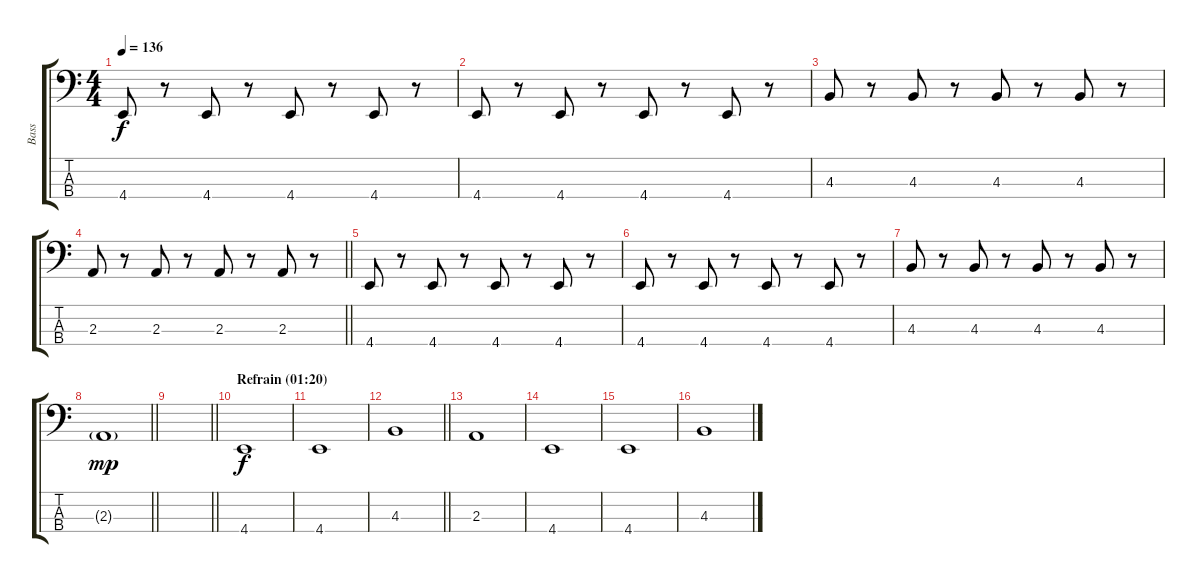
\track ("Bass" "Bass") {instrument electricbasspick}
\staff {score tabs}
\tuning (F2 C2 G1 C1) {hide}
\ts (4 4)
\tempo 136
\clef f4
\ks c
4.4.8{dy f} r.8 4.4.8 r.8 4.4.8 r.8 4.4.8 r.8 |
4.4.8 r.8 4.4.8 r.8 4.4.8 r.8 4.4.8 r.8 |
4.3.8 r.8 4.3.8 r.8 4.3.8 r.8 4.3.8 r.8 |
\barLineRight lightlight
2.3.8 r.8 2.3.8 r.8 2.3.8 r.8 2.3.8 r.8 |
4.4.8 r.8 4.4.8 r.8 4.4.8 r.8 4.4.8 r.8 |
4.4.8 r.8 4.4.8 r.8 4.4.8 r.8 4.4.8 r.8 |
4.3.8 r.8 4.3.8 r.8 4.3.8 r.8 4.3.8 r.8 |
\barLineRight lightlight
2.3{g}.1{dy mp} |
\barLineRight lightlight
|
\section ("" "Refrain (01:20)")
4.4.1{dy f} |
4.4.1 |
\barLineRight lightlight
4.3.1 |
2.3.1 |
4.4.1 |
4.4.1 |
4.3.1
